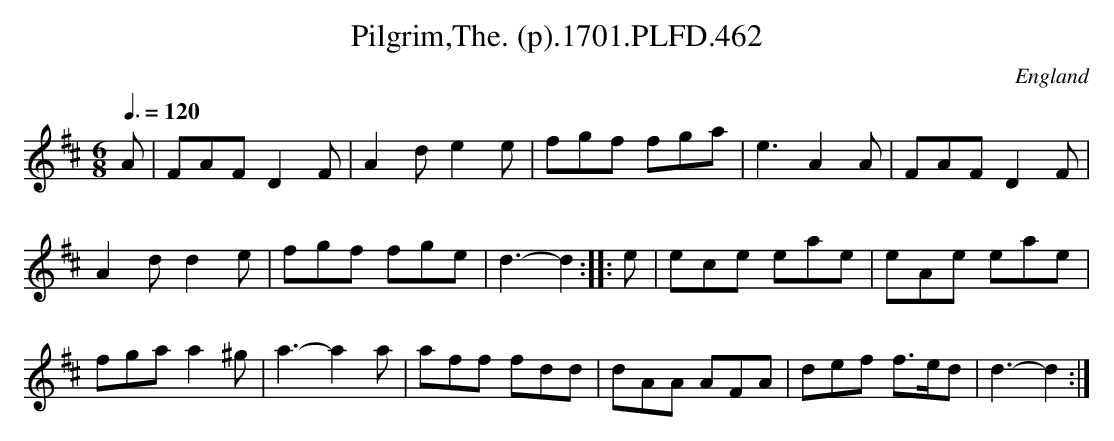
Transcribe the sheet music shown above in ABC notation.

X:1
T:Pilgrim,The. (p).1701.PLFD.462
M:6/8
L:1/8
Q:3/8=120
O:England
K:D
A|FAFD2F|A2de2e|fgf fga|e3A2A|FAFD2F|
A2dd2e|fgf fge|d3-d2:||:e|ece eae|eAe eae|
fgaa2^g|a3-a2a|aff fdd|dAA AFA|def f>ed|d3-d2:|
